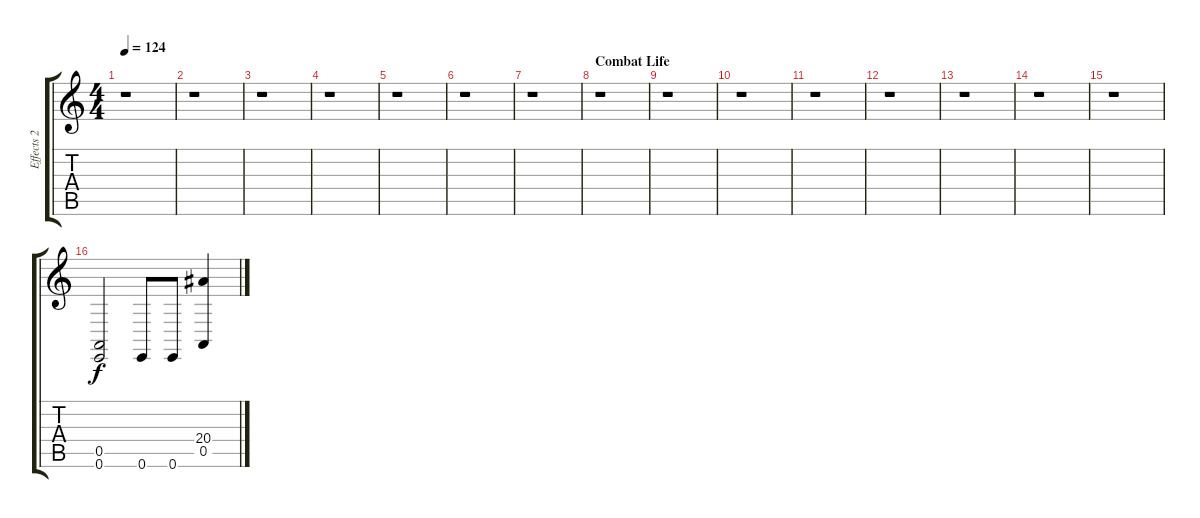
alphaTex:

\track ("Effects 2" "Effects 2") {instrument gunshot}
\staff {score tabs}
\tuning (E4 B3 G3 D3 A2 E2) {hide}
\ts (4 4)
\tempo 124
\clef g2
\ks c
r.1{dy f} |
r.1 |
r.1 |
r.1 |
r.1 |
r.1 |
r.1 |
\section ("" "Combat Life")
r.1 |
r.1 |
r.1 |
r.1 |
r.1 |
r.1 |
r.1 |
r.1 |
(0.5 0.6).2 0.6.8 0.6.8 (20.4 0.5).4
